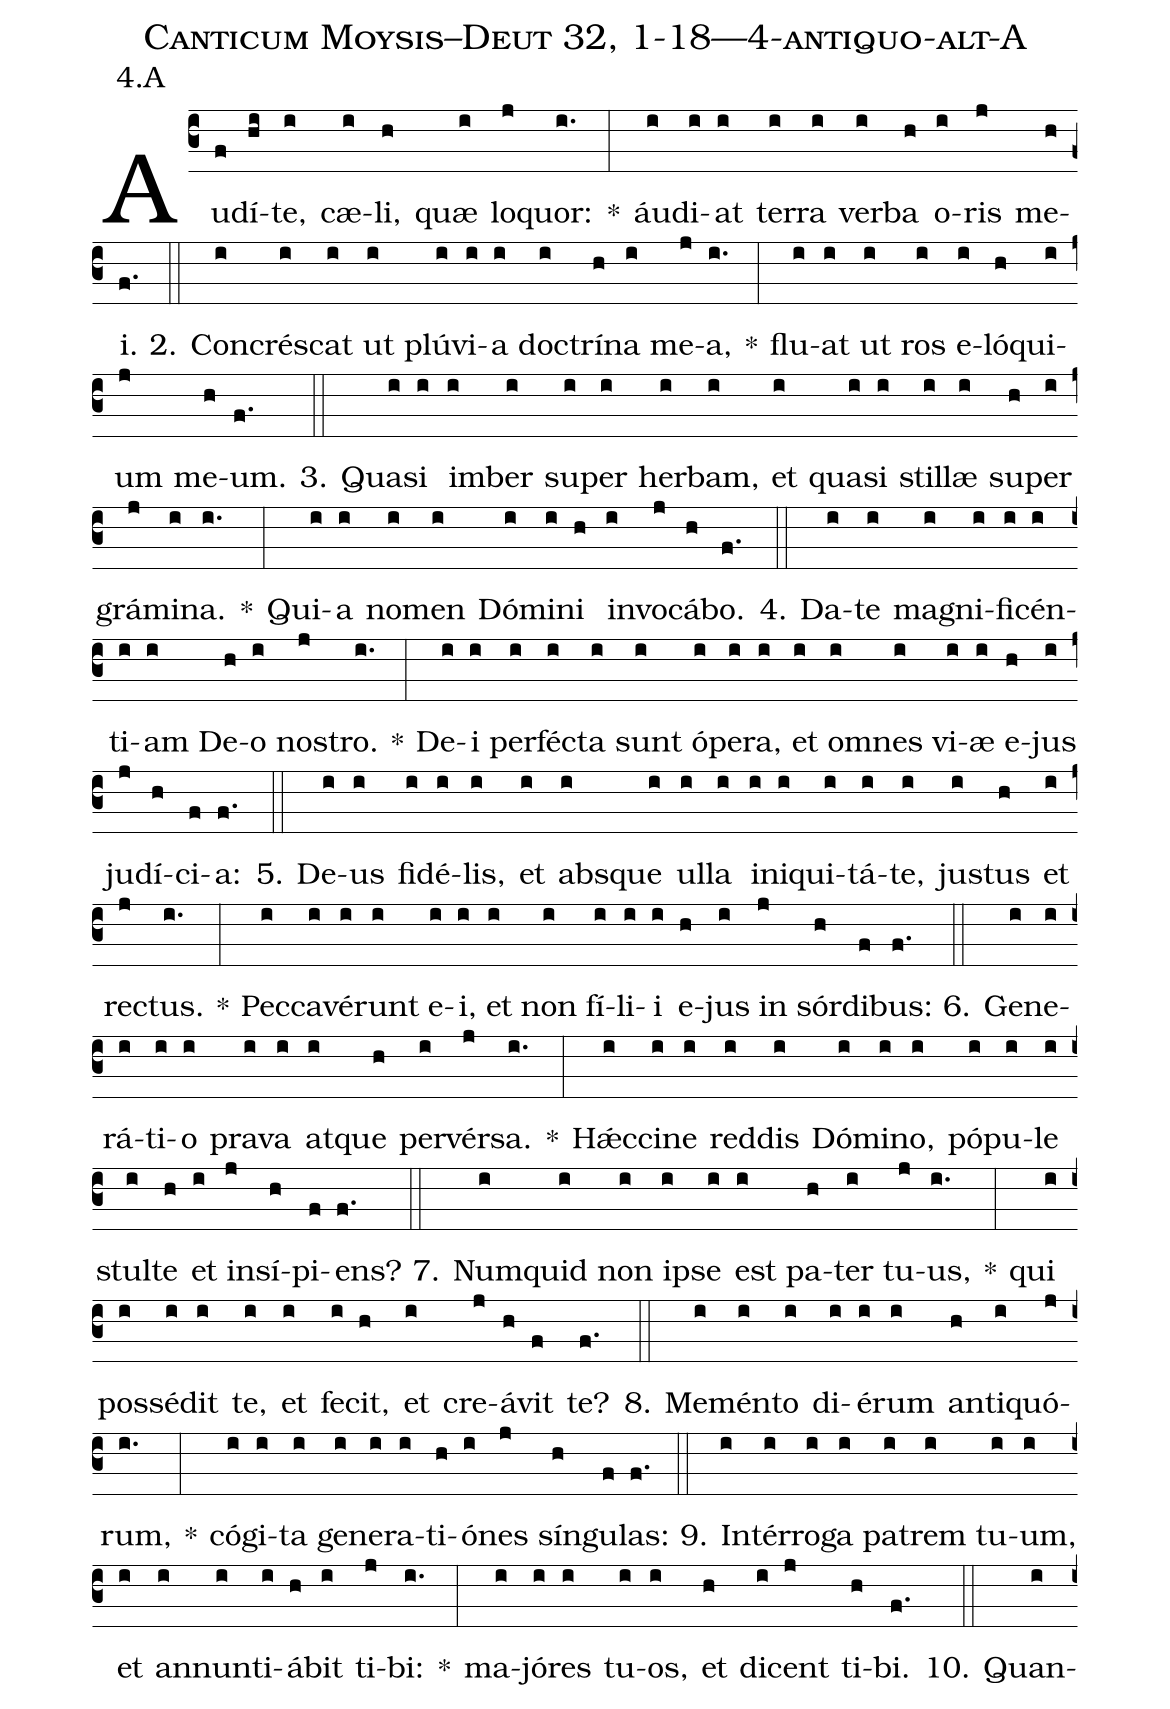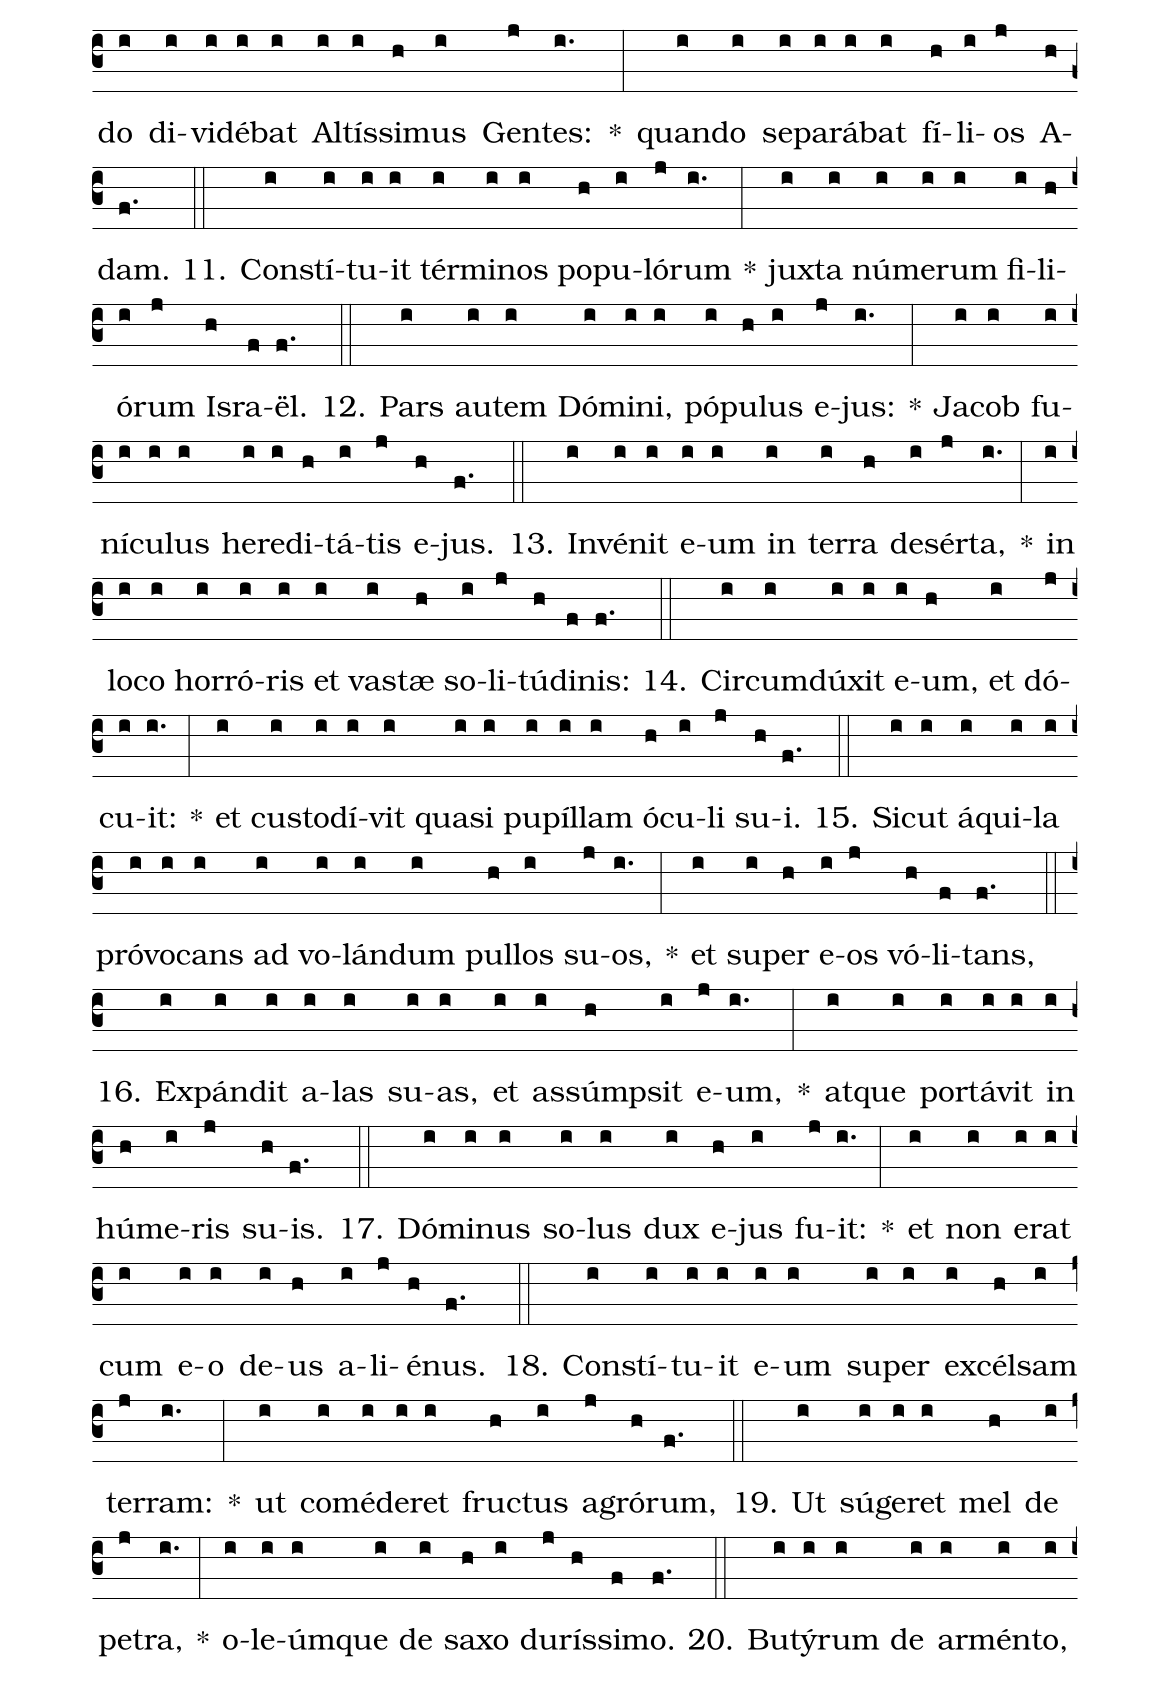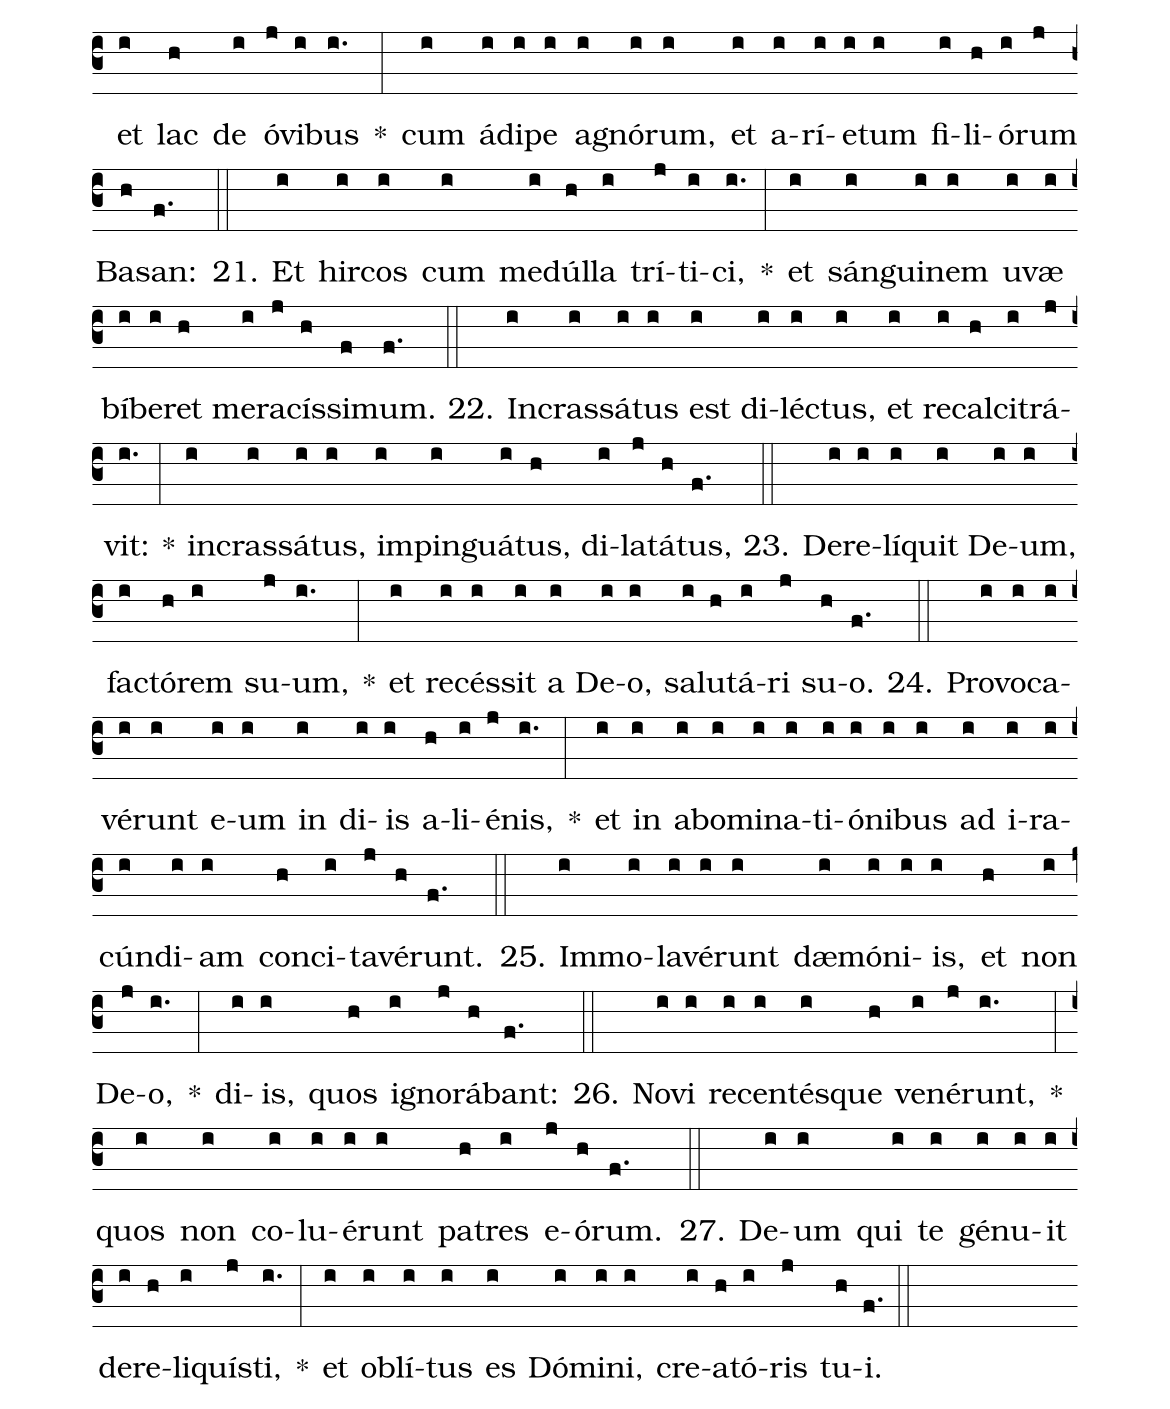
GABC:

name: Canticum Moysis--Deut 32, 1-18---4-antiquo-alt-A;
annotation: 4.A;
%%
(c3)Au(f)dí(hi)te,(i) cæ(i)li,(h) quæ(i) lo(j)quor:(i.) *(:) áu(i)di(i)at(i) ter(i)ra(i) ver(i)ba(h) o(i)ris(j) me(h)i.(f.) (::)
2. Con(i)crés(i)cat(i) ut(i) plú(i)vi(i)a(i) doc(i)trí(h)na(i) me(j)a,(i.) *(:) flu(i)at(i) ut(i) ros(i) e(i)ló(h)qui(i)um(j) me(h)um.(f.) (::)
3. Qua(i)si(i) im(i)ber(i) su(i)per(i) her(i)bam,(i) et(i) qua(i)si(i) stil(i)læ(i) su(h)per(i) grá(j)mi(i)na.(i.) *(:) Qui(i)a(i) no(i)men(i) Dó(i)mi(i)ni(h) in(i)vo(j)cá(h)bo.(f.) (::)
4. Da(i)te(i) ma(i)gni(i)fi(i)cén(i)ti(i)am(i) De(h)o(i) nos(j)tro.(i.) *(:) De(i)i(i) per(i)féc(i)ta(i) sunt(i) ó(i)pe(i)ra,(i) et(i) om(i)nes(i) vi(i)æ(i) e(h)jus(i) ju(j)dí(h)ci(f)a:(f.) (::)
5. De(i)us(i) fi(i)dé(i)lis,(i) et(i) abs(i)que(i) ul(i)la(i) in(i)i(i)qui(i)tá(i)te,(i) jus(i)tus(h) et(i) rec(j)tus.(i.) *(:) Pec(i)ca(i)vé(i)runt(i) e(i)i,(i) et(i) non(i) fí(i)li(i)i(i) e(h)jus(i) in(j) sór(h)di(f)bus:(f.) (::)
6. Ge(i)ne(i)rá(i)ti(i)o(i) pra(i)va(i) at(i)que(h) per(i)vér(j)sa.(i.) *(:) Hǽc(i)ci(i)ne(i) red(i)dis(i) Dó(i)mi(i)no,(i) pó(i)pu(i)le(i) stul(i)te(h) et(i) in(j)sí(h)pi(f)ens?(f.) (::)
7. Num(i)quid(i) non(i) ip(i)se(i) est(i) pa(h)ter(i) tu(j)us,(i.) *(:) qui(i) pos(i)sé(i)dit(i) te,(i) et(i) fe(i)cit,(h) et(i) cre(j)á(h)vit(f) te?(f.) (::)
8. Me(i)mén(i)to(i) di(i)é(i)rum(i) an(h)ti(i)quó(j)rum,(i.) *(:) có(i)gi(i)ta(i) ge(i)ne(i)ra(i)ti(h)ó(i)nes(j) sín(h)gu(f)las:(f.) (::)
9. In(i)tér(i)ro(i)ga(i) pa(i)trem(i) tu(i)um,(i) et(i) an(i)nun(i)ti(i)á(h)bit(i) ti(j)bi:(i.) *(:) ma(i)jó(i)res(i) tu(i)os,(i) et(h) di(i)cent(j) ti(h)bi.(f.) (::)
10. Quan(i)do(i) di(i)vi(i)dé(i)bat(i) Al(i)tís(i)si(h)mus(i) Gen(j)tes:(i.) *(:) quan(i)do(i) se(i)pa(i)rá(i)bat(i) fí(h)li(i)os(j) A(h)dam.(f.) (::)
11. Con(i)stí(i)tu(i)it(i) tér(i)mi(i)nos(i) po(h)pu(i)ló(j)rum(i.) *(:) jux(i)ta(i) nú(i)me(i)rum(i) fi(i)li(h)ó(i)rum(j) Is(h)ra(f)ël.(f.) (::)
12. Pars(i) au(i)tem(i) Dó(i)mi(i)ni,(i) pó(i)pu(h)lus(i) e(j)jus:(i.) *(:) Ja(i)cob(i) fu(i)ní(i)cu(i)lus(i) he(i)re(i)di(h)tá(i)tis(j) e(h)jus.(f.) (::)
13. In(i)vé(i)nit(i) e(i)um(i) in(i) ter(i)ra(h) de(i)sér(j)ta,(i.) *(:) in(i) lo(i)co(i) hor(i)ró(i)ris(i) et(i) vas(i)tæ(h) so(i)li(j)tú(h)di(f)nis:(f.) (::)
14. Cir(i)cum(i)dú(i)xit(i) e(i)um,(h) et(i) dó(j)cu(i)it:(i.) *(:) et(i) cus(i)to(i)dí(i)vit(i) qua(i)si(i) pu(i)píl(i)lam(i) ó(h)cu(i)li(j) su(h)i.(f.) (::)
15. Sic(i)ut(i) á(i)qui(i)la(i) pró(i)vo(i)cans(i) ad(i) vo(i)lán(i)dum(i) pul(h)los(i) su(j)os,(i.) *(:) et(i) su(i)per(h) e(i)os(j) vó(h)li(f)tans,(f.) (::)
16. Ex(i)pán(i)dit(i) a(i)las(i) su(i)as,(i) et(i) as(i)súmp(h)sit(i) e(j)um,(i.) *(:) at(i)que(i) por(i)tá(i)vit(i) in(i) hú(h)me(i)ris(j) su(h)is.(f.) (::)
17. Dó(i)mi(i)nus(i) so(i)lus(i) dux(i) e(h)jus(i) fu(j)it:(i.) *(:) et(i) non(i) e(i)rat(i) cum(i) e(i)o(i) de(i)us(h) a(i)li(j)é(h)nus.(f.) (::)
18. Con(i)stí(i)tu(i)it(i) e(i)um(i) su(i)per(i) ex(i)cél(h)sam(i) ter(j)ram:(i.) *(:) ut(i) com(i)é(i)de(i)ret(i) fruc(h)tus(i) a(j)gró(h)rum,(f.) (::)
19. Ut(i) sú(i)ge(i)ret(i) mel(h) de(i) pe(j)tra,(i.) *(:) o(i)le(i)úm(i)que(i) de(i) sa(h)xo(i) du(j)rís(h)si(f)mo.(f.) (::)
20. Bu(i)tý(i)rum(i) de(i) ar(i)mén(i)to,(i) et(i) lac(h) de(i) ó(j)vi(i)bus(i.) *(:) cum(i) á(i)di(i)pe(i) a(i)gnó(i)rum,(i) et(i) a(i)rí(i)e(i)tum(i) fi(i)li(h)ó(i)rum(j) Ba(h)san:(f.) (::)
21. Et(i) hir(i)cos(i) cum(i) me(i)dúl(h)la(i) trí(j)ti(i)ci,(i.) *(:) et(i) sán(i)gui(i)nem(i) u(i)væ(i) bí(i)be(i)ret(h) me(i)ra(j)cís(h)si(f)mum.(f.) (::)
22. In(i)cras(i)sá(i)tus(i) est(i) di(i)léc(i)tus,(i) et(i) re(i)cal(h)ci(i)trá(j)vit:(i.) *(:) in(i)cras(i)sá(i)tus,(i) im(i)pin(i)guá(i)tus,(h) di(i)la(j)tá(h)tus,(f.) (::)
23. De(i)re(i)lí(i)quit(i) De(i)um,(i) fac(i)tó(h)rem(i) su(j)um,(i.) *(:) et(i) re(i)cés(i)sit(i) a(i) De(i)o,(i) sa(i)lu(h)tá(i)ri(j) su(h)o.(f.) (::)
24. Pro(i)vo(i)ca(i)vé(i)runt(i) e(i)um(i) in(i) di(i)is(i) a(h)li(i)é(j)nis,(i.) *(:) et(i) in(i) ab(i)o(i)mi(i)na(i)ti(i)ó(i)ni(i)bus(i) ad(i) i(i)ra(i)cún(i)di(i)am(i) con(h)ci(i)ta(j)vé(h)runt.(f.) (::)
25. Im(i)mo(i)la(i)vé(i)runt(i) dæ(i)mó(i)ni(i)is,(i) et(h) non(i) De(j)o,(i.) *(:) di(i)is,(i) quos(h) i(i)gno(j)rá(h)bant:(f.) (::)
26. No(i)vi(i) re(i)cen(i)tés(i)que(h) ve(i)né(j)runt,(i.) *(:) quos(i) non(i) co(i)lu(i)é(i)runt(i) pa(h)tres(i) e(j)ó(h)rum.(f.) (::)
27. De(i)um(i) qui(i) te(i) gé(i)nu(i)it(i) de(i)re(h)li(i)quís(j)ti,(i.) *(:) et(i) ob(i)lí(i)tus(i) es(i) Dó(i)mi(i)ni,(i) cre(i)a(h)tó(i)ris(j) tu(h)i.(f.) (::)
